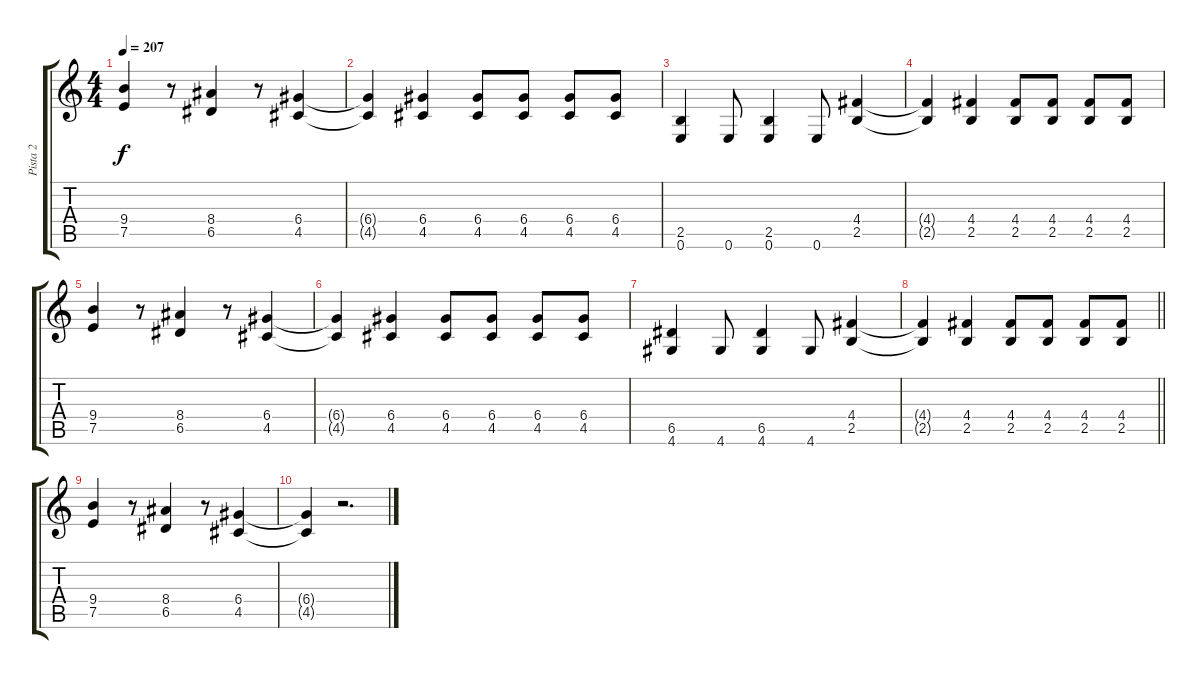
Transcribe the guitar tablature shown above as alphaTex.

\track ("Pista 2" "Pista 2") {instrument distortionguitar}
\staff {score tabs}
\tuning (E4 B3 G3 D3 A2 E2) {hide}
\ts (4 4)
\tempo 207
\clef g2
\ks c
(9.4 7.5).4{dy f} r.8 (8.4 6.5).4 r.8 (6.4 4.5).4 |
(6.4{t} 4.5{t}).4 (6.4 4.5).4 (6.4 4.5).8 (6.4 4.5).8 (6.4 4.5).8 (6.4 4.5).8 |
(2.5 0.6).4 0.6.8 (2.5 0.6).4 0.6.8 (4.4 2.5).4 |
(4.4{t} 2.5{t}).4 (4.4 2.5).4 (4.4 2.5).8 (4.4 2.5).8 (4.4 2.5).8 (4.4 2.5).8 |
(9.4 7.5).4 r.8 (8.4 6.5).4 r.8 (6.4 4.5).4 |
(6.4{t} 4.5{t}).4 (6.4 4.5).4 (6.4 4.5).8 (6.4 4.5).8 (6.4 4.5).8 (6.4 4.5).8 |
(6.5 4.6).4 4.6.8 (6.5 4.6).4 4.6.8 (4.4 2.5).4 |
\barLineRight lightlight
(4.4{t} 2.5{t}).4 (4.4 2.5).4 (4.4 2.5).8 (4.4 2.5).8 (4.4 2.5).8 (4.4 2.5).8 |
(9.4 7.5).4 r.8 (8.4 6.5).4 r.8 (6.4 4.5).4 |
(6.4{t} 4.5{t}).4 r.2{d}
